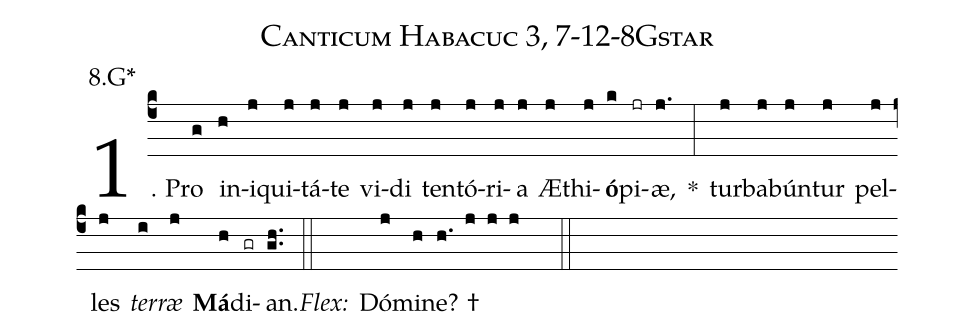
name: Canticum Habacuc 3, 7-12-8Gstar;
annotation: 8.G*;
%%
(c4)1. Pro(g) in(h)i(j)qui(j)tá(j)te(j) vi(j)di(j) ten(j)tó(j)ri(j)a(j) Æ(j)thi(j)<b>ó</b>(k)pi(jr)æ,(j.) *(:) tur(j)ba(j)bún(j)tur(j) pel(j)les(j) <i>ter</i>(i)<i>ræ</i>(j) <b>Má</b>(h)di(gr)an.(gh..) (::)
<i>Flex:</i>()  Dó(j)mi(h)ne? †(h. j j j  ::)
